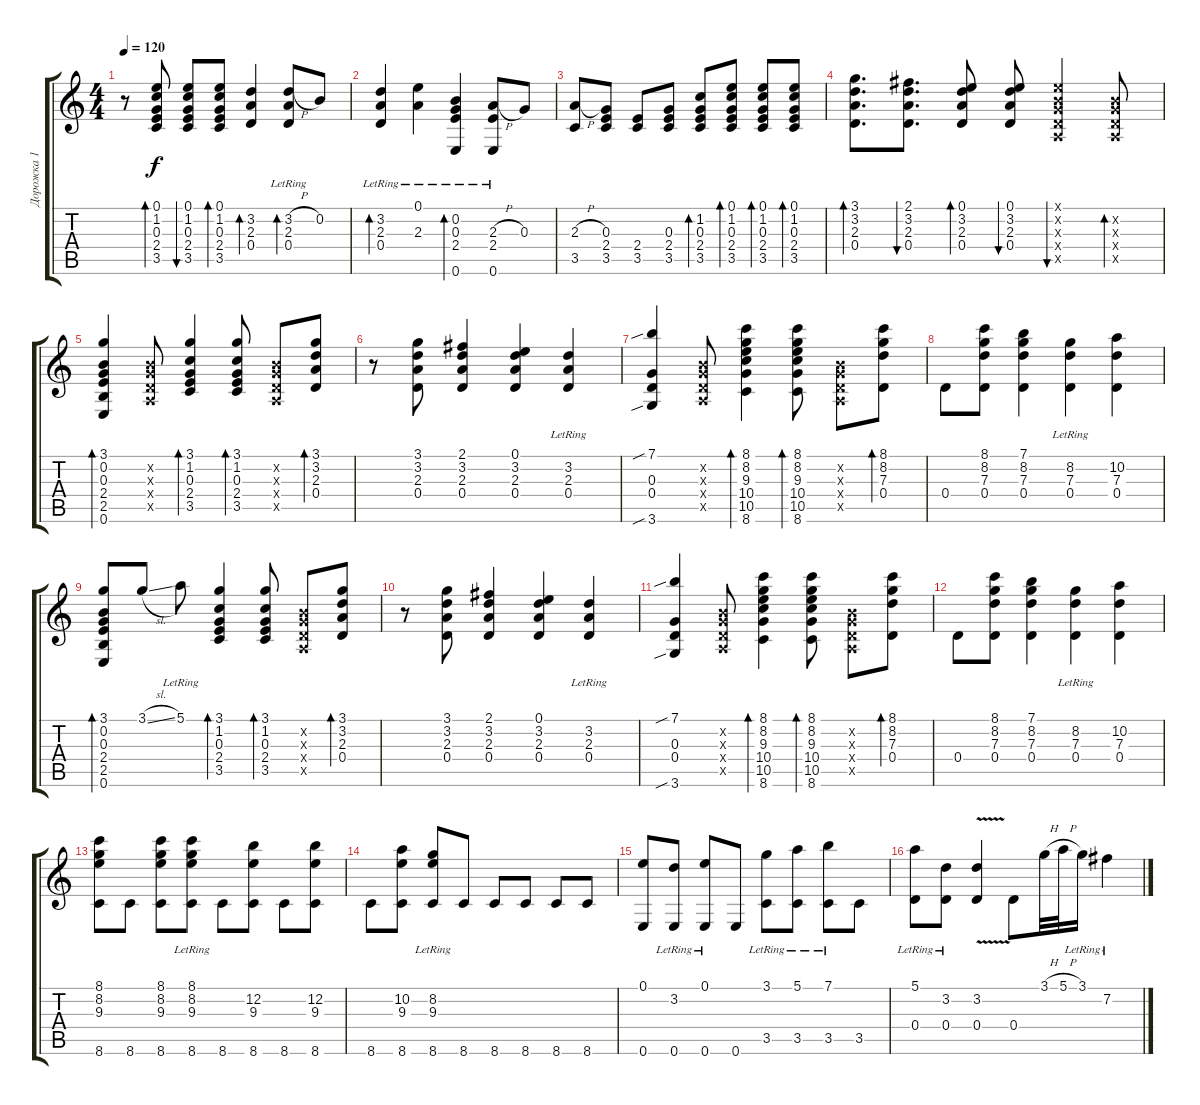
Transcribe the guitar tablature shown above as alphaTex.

\track ("Дорожка 1" "Дорожка 1") {instrument acousticguitarsteel}
\staff {score tabs}
\tuning (E4 B3 G3 D3 A2 E2) {hide}
\ts (4 4)
\tempo 120
\clef g2
\ks c
r.8{dy f} (0.1 1.2 0.3 2.4 3.5).8{bd 60} (0.1 1.2 0.3 2.4 3.5).8{bu 60} (0.1 1.2 0.3 2.4 3.5).8{bd 60} (3.2 2.3 0.4).4{bd 60} (3.2{h lr} 2.3{lr} 0.4{lr}).8{bd 60} 0.2.8 |
(3.2{lr} 2.3{lr} 0.4{lr}).4{bd 60} (0.1{lr} 2.3{lr}).4 (0.2{lr} 0.3{lr} 2.4{lr} 0.6{lr}).4{bd 60} (2.3{h lr} 2.4{lr} 0.6{lr}).8 0.3.8 |
(2.3{h} 3.5).8 (0.3 2.4 3.5).8 (2.4 3.5).8 (0.3 2.4 3.5).8 (1.2 0.3 2.4 3.5).8{bd 60} (0.1 1.2 0.3 2.4 3.5).8{bd 60} (0.1 1.2 0.3 2.4 3.5).8{bd 60} (0.1 1.2 0.3 2.4 3.5).8{bd 60} |
(3.1 3.2 2.3 0.4).8{d bd 60} (2.1 3.2 2.3 0.4).8{d bu 60} (0.1 3.2 2.3 0.4).8{bd 60} (0.1 3.2 2.3 0.4).8{bu 60} (0.1{x} 0.2{x} 0.3{x} 0.4{x} 0.5{x}).4{bu 60} (0.2{x} 0.3{x} 0.4{x} 0.5{x}).8{bd 60} |
(3.1 0.2 0.3 2.4 2.5 0.6).4{bd 60} (0.2{x} 0.3{x} 0.4{x} 0.5{x}).8 (3.1 1.2 0.3 2.4 3.5).4{bd 60} (3.1 1.2 0.3 2.4 3.5).8{bd 60} (0.2{x} 0.3{x} 0.4{x} 0.5{x}).8 (3.1 3.2 2.3 0.4).8{bd 60} |
r.8 (3.1 3.2 2.3 0.4).8 (2.1 3.2 2.3 0.4).4 (0.1 3.2 2.3 0.4).4 (3.2{lr} 2.3{lr} 0.4{lr}).4 |
(7.1{sib} 0.3 0.4 3.6{sib}).4 (0.2{x} 0.3{x} 0.4{x} 0.5{x}).8 (8.1 8.2 9.3 10.4 10.5 8.6).4{bd 60} (8.1 8.2 9.3 10.4 10.5 8.6).8{bd 60} (0.2{x} 0.3{x} 0.4{x} 0.5{x}).8 (8.1 8.2 7.3 0.4).8{bd 60} |
0.4.8 (8.1 8.2 7.3 0.4).8 (7.1 8.2 7.3 0.4).4 (8.2{lr} 7.3{lr} 0.4{lr}).4 (10.2 7.3 0.4).4 |
(3.1 0.2 0.3 2.4 2.5 0.6).8{bd 60} 3.1{sl}.8 5.1{lr}.8 (3.1 1.2 0.3 2.4 3.5).4{bd 60} (3.1 1.2 0.3 2.4 3.5).8{bd 60} (0.2{x} 0.3{x} 0.4{x} 0.5{x}).8 (3.1 3.2 2.3 0.4).8{bd 60} |
r.8 (3.1 3.2 2.3 0.4).8 (2.1 3.2 2.3 0.4).4 (0.1 3.2 2.3 0.4).4 (3.2{lr} 2.3{lr} 0.4{lr}).4 |
(7.1{sib} 0.3 0.4 3.6{sib}).4 (0.2{x} 0.3{x} 0.4{x} 0.5{x}).8 (8.1 8.2 9.3 10.4 10.5 8.6).4{bd 60} (8.1 8.2 9.3 10.4 10.5 8.6).8{bd 60} (0.2{x} 0.3{x} 0.4{x} 0.5{x}).8 (8.1 8.2 7.3 0.4).8{bd 60} |
0.4.8 (8.1 8.2 7.3 0.4).8 (7.1 8.2 7.3 0.4).4 (8.2 7.3{lr} 0.4{lr}).4 (10.2 7.3 0.4).4 |
(8.1 8.2 9.3 8.6).8 8.6.8 (8.1 8.2 9.3 8.6).8 (8.1{lr} 8.2{lr} 9.3 8.6).8 8.6.8 (12.2 9.3 8.6).8 8.6.8 (12.2 9.3 8.6).8 |
8.6.8 (10.2 9.3 8.6).8 (8.2{lr} 9.3{lr} 8.6).8 8.6.8 8.6.8 8.6.8 8.6.8 8.6.8 |
(0.1 0.6).8 (3.2{lr} 0.6).8 (0.1{lr} 0.6).8 0.6.8 (3.1{lr} 3.5).8 (5.1{lr} 3.5).8 (7.1{lr} 3.5).8 3.5.8 |
(5.1{lr} 0.4).8 (3.2{lr} 0.4).8 (3.2{v} 0.4).4 0.4.8 3.1{h}.32 5.1{h}.32 3.1{lr}.16 7.2{lr}.4
